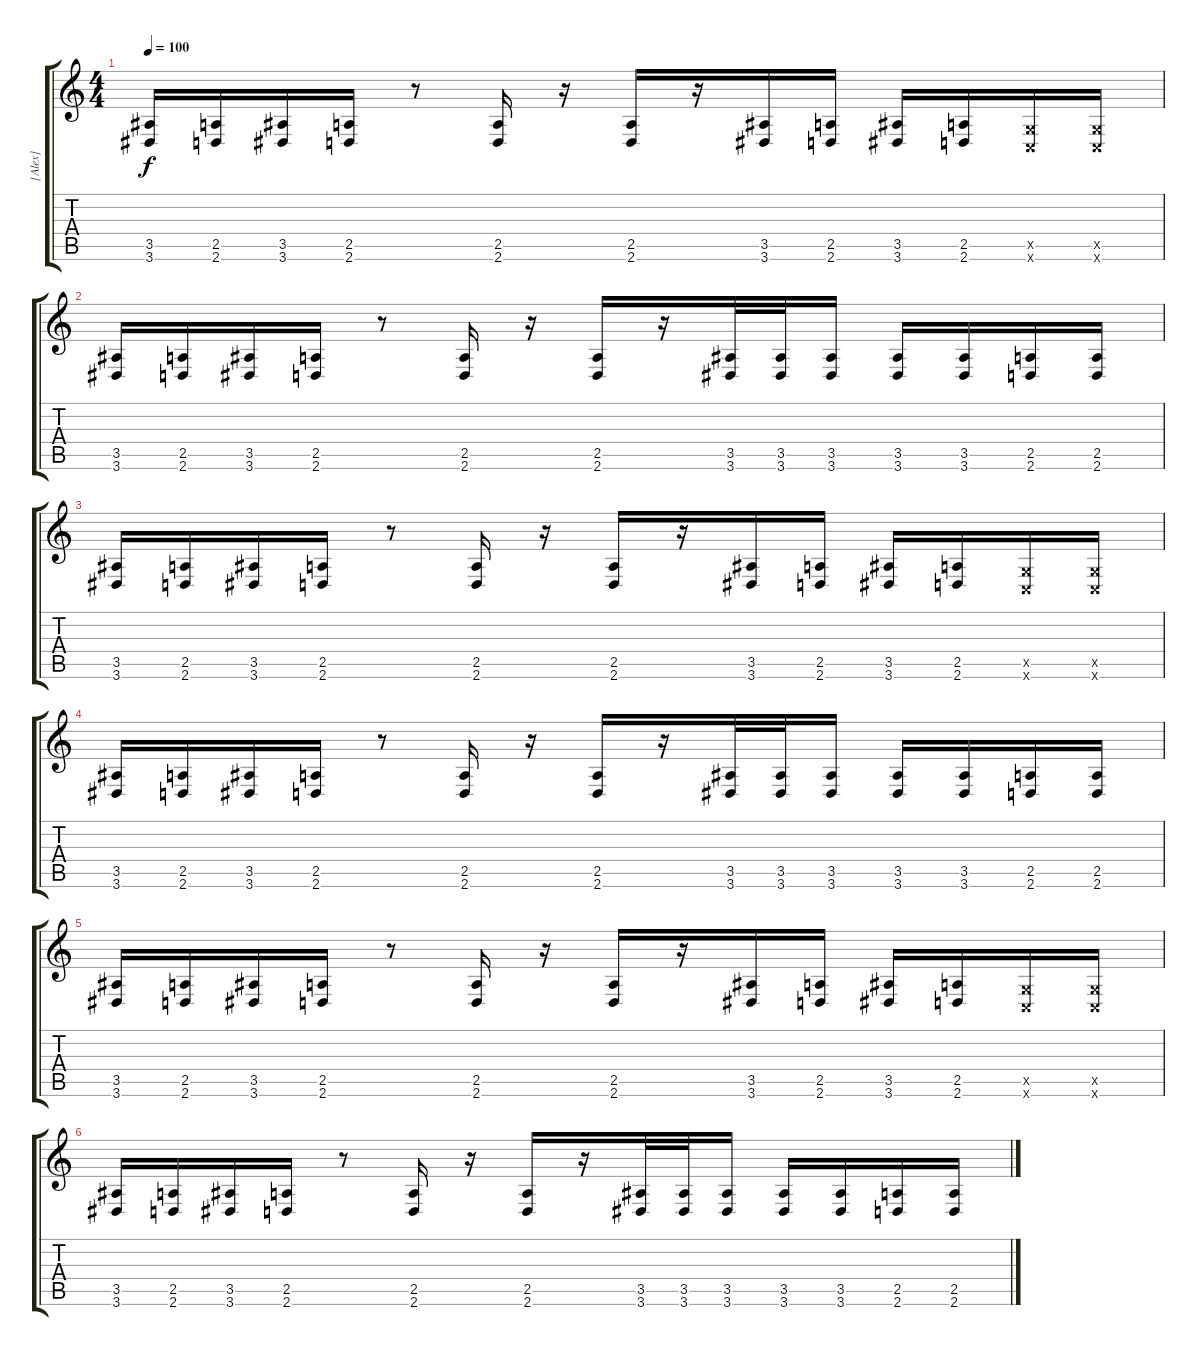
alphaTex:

\track ("[Alex]" "[Alex]") {instrument distortionguitar}
\staff {score tabs}
\tuning (D4 A3 F3 C3 G2 C2) {hide}
\ts (4 4)
\tempo 100
\clef g2
\ks c
(3.5 3.6).16{dy f} (2.5 2.6).16 (3.5 3.6).16 (2.5 2.6).16 r.8 (2.5 2.6).16 r.16 (2.5 2.6).16 r.16 (3.5 3.6).16 (2.5 2.6).16 (3.5 3.6).16 (2.5 2.6).16 (0.5{x} 0.6{x}).16 (0.5{x} 0.6{x}).16 |
(3.5 3.6).16 (2.5 2.6).16 (3.5 3.6).16 (2.5 2.6).16 r.8 (2.5 2.6).16 r.16 (2.5 2.6).16 r.16 (3.5 3.6).32 (3.5 3.6).32 (3.5 3.6).16 (3.5 3.6).16 (3.5 3.6).16 (2.5 2.6).16 (2.5 2.6).16 |
(3.5 3.6).16 (2.5 2.6).16 (3.5 3.6).16 (2.5 2.6).16 r.8 (2.5 2.6).16 r.16 (2.5 2.6).16 r.16 (3.5 3.6).16 (2.5 2.6).16 (3.5 3.6).16 (2.5 2.6).16 (0.5{x} 0.6{x}).16 (0.5{x} 0.6{x}).16 |
(3.5 3.6).16 (2.5 2.6).16 (3.5 3.6).16 (2.5 2.6).16 r.8 (2.5 2.6).16 r.16 (2.5 2.6).16 r.16 (3.5 3.6).32 (3.5 3.6).32 (3.5 3.6).16 (3.5 3.6).16 (3.5 3.6).16 (2.5 2.6).16 (2.5 2.6).16 |
(3.5 3.6).16 (2.5 2.6).16 (3.5 3.6).16 (2.5 2.6).16 r.8 (2.5 2.6).16 r.16 (2.5 2.6).16 r.16 (3.5 3.6).16 (2.5 2.6).16 (3.5 3.6).16 (2.5 2.6).16 (0.5{x} 0.6{x}).16 (0.5{x} 0.6{x}).16 |
(3.5 3.6).16 (2.5 2.6).16 (3.5 3.6).16 (2.5 2.6).16 r.8 (2.5 2.6).16 r.16 (2.5 2.6).16 r.16 (3.5 3.6).32 (3.5 3.6).32 (3.5 3.6).16 (3.5 3.6).16 (3.5 3.6).16 (2.5 2.6).16 (2.5 2.6).16
